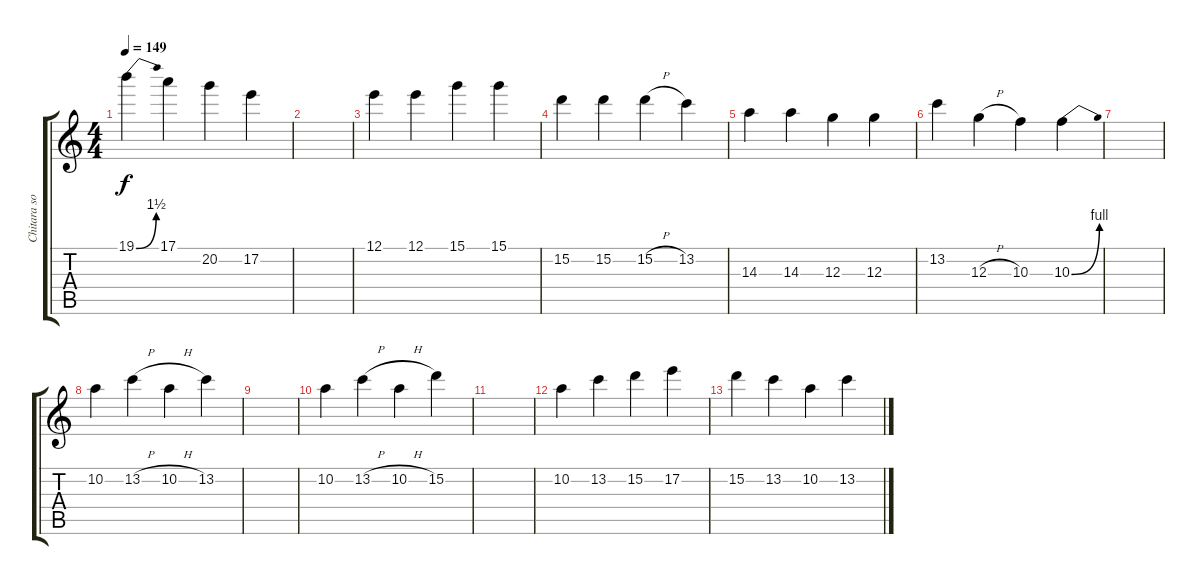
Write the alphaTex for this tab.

\track ("Chitara solo" "Chitara so") {instrument acousticguitarnylon}
\staff {score tabs}
\tuning (E4 B3 G3 D3 A2 E2) {hide}
\ts (4 4)
\tempo 149
\clef g2
\ks c
19.1{be (bend 0 0 60 6)}.4{dy f} 17.1.4 20.2.4 17.2.4 |
|
12.1.4 12.1.4 15.1.4 15.1.4 |
15.2.4 15.2.4 15.2{h}.4 13.2.4 |
14.3.4 14.3.4 12.3.4 12.3.4 |
13.2.4 12.3{h}.4 10.3.4 10.3{be (bend 0 0 60 4)}.4 |
|
10.2.4 13.2{h}.4 10.2{h}.4 13.2.4 |
|
10.2.4 13.2{h}.4 10.2{h}.4 15.2.4 |
|
10.2.4 13.2.4 15.2.4 17.2.4 |
15.2.4 13.2.4 10.2.4 13.2.4
